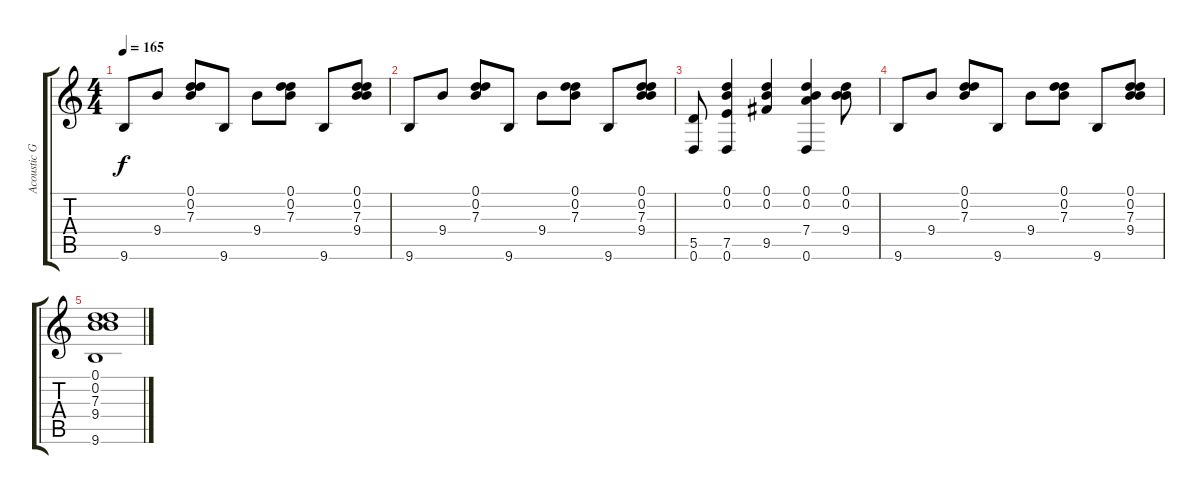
\track ("Acoustic Guitar" "Acoustic G") {instrument acousticguitarsteel}
\staff {score tabs}
\tuning (D4 B3 G3 D3 A2 D2) {hide}
\ts (4 4)
\tempo 165
\clef g2
\ks c
9.6.8{dy f} 9.4.8 (0.1 0.2 7.3).8 9.6.8 9.4.8 (0.1 0.2 7.3).8 9.6.8 (0.1 0.2 7.3 9.4).8 |
9.6.8 9.4.8 (0.1 0.2 7.3).8 9.6.8 9.4.8 (0.1 0.2 7.3).8 9.6.8 (0.1 0.2 7.3 9.4).8 |
(5.5 0.6).8 (0.1 0.2 7.5 0.6).4 (0.1 0.2 9.5).4 (0.1 0.2 7.4 0.6).4 (0.1 0.2 9.4).8 |
9.6.8 9.4.8 (0.1 0.2 7.3).8 9.6.8 9.4.8 (0.1 0.2 7.3).8 9.6.8 (0.1 0.2 7.3 9.4).8 |
(0.1 0.2 7.3 9.4 9.6).1
